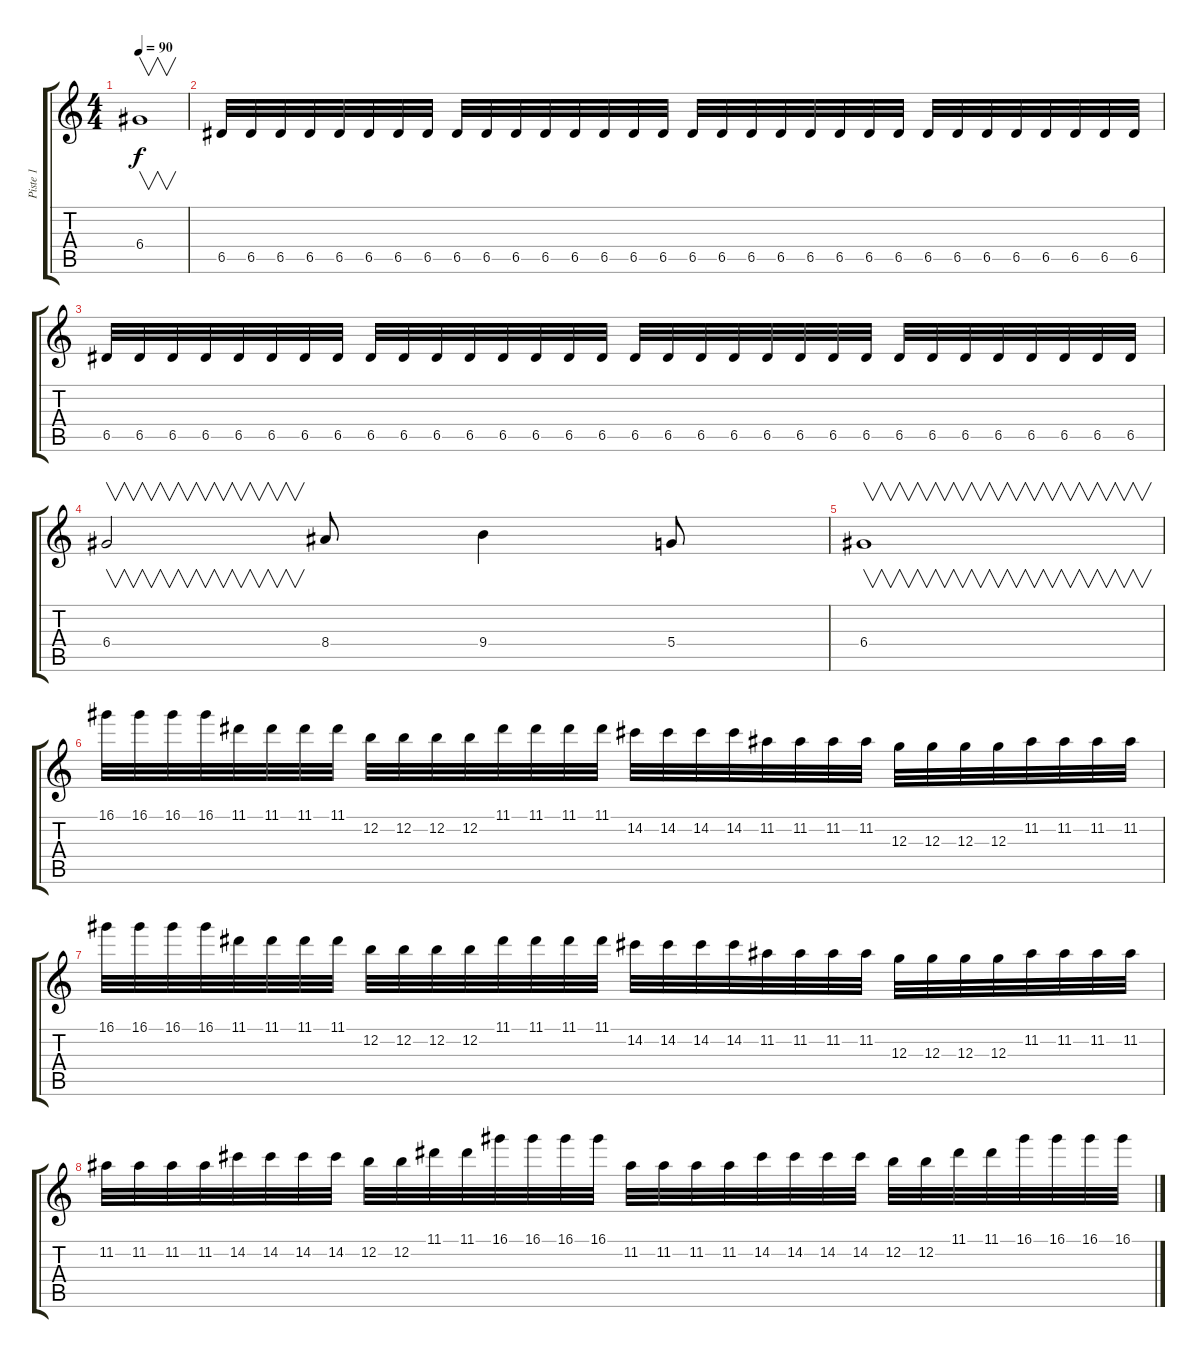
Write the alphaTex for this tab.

\track ("Piste 1" "Piste 1") {instrument distortionguitar}
\staff {score tabs}
\tuning (E4 B3 G3 D3 A2 E2) {hide}
\ts (4 4)
\tempo 90
\clef g2
\ks c
6.4.1{v dy f} |
6.5.32 6.5.32 6.5.32 6.5.32 6.5.32 6.5.32 6.5.32 6.5.32 6.5.32 6.5.32 6.5.32 6.5.32 6.5.32 6.5.32 6.5.32 6.5.32 6.5.32 6.5.32 6.5.32 6.5.32 6.5.32 6.5.32 6.5.32 6.5.32 6.5.32 6.5.32 6.5.32 6.5.32 6.5.32 6.5.32 6.5.32 6.5.32 |
6.5.32 6.5.32 6.5.32 6.5.32 6.5.32 6.5.32 6.5.32 6.5.32 6.5.32 6.5.32 6.5.32 6.5.32 6.5.32 6.5.32 6.5.32 6.5.32 6.5.32 6.5.32 6.5.32 6.5.32 6.5.32 6.5.32 6.5.32 6.5.32 6.5.32 6.5.32 6.5.32 6.5.32 6.5.32 6.5.32 6.5.32 6.5.32 |
6.4.2{v} 8.4.8 9.4.4 5.4.8 |
6.4.1{v} |
16.1.32 16.1.32 16.1.32 16.1.32 11.1.32 11.1.32 11.1.32 11.1.32 12.2.32 12.2.32 12.2.32 12.2.32 11.1.32 11.1.32 11.1.32 11.1.32 14.2.32 14.2.32 14.2.32 14.2.32 11.2.32 11.2.32 11.2.32 11.2.32 12.3.32 12.3.32 12.3.32 12.3.32 11.2.32 11.2.32 11.2.32 11.2.32 |
16.1.32 16.1.32 16.1.32 16.1.32 11.1.32 11.1.32 11.1.32 11.1.32 12.2.32 12.2.32 12.2.32 12.2.32 11.1.32 11.1.32 11.1.32 11.1.32 14.2.32 14.2.32 14.2.32 14.2.32 11.2.32 11.2.32 11.2.32 11.2.32 12.3.32 12.3.32 12.3.32 12.3.32 11.2.32 11.2.32 11.2.32 11.2.32 |
11.2.32 11.2.32 11.2.32 11.2.32 14.2.32 14.2.32 14.2.32 14.2.32 12.2.32 12.2.32 11.1.32 11.1.32 16.1.32 16.1.32 16.1.32 16.1.32 11.2.32 11.2.32 11.2.32 11.2.32 14.2.32 14.2.32 14.2.32 14.2.32 12.2.32 12.2.32 11.1.32 11.1.32 16.1.32 16.1.32 16.1.32 16.1.32
